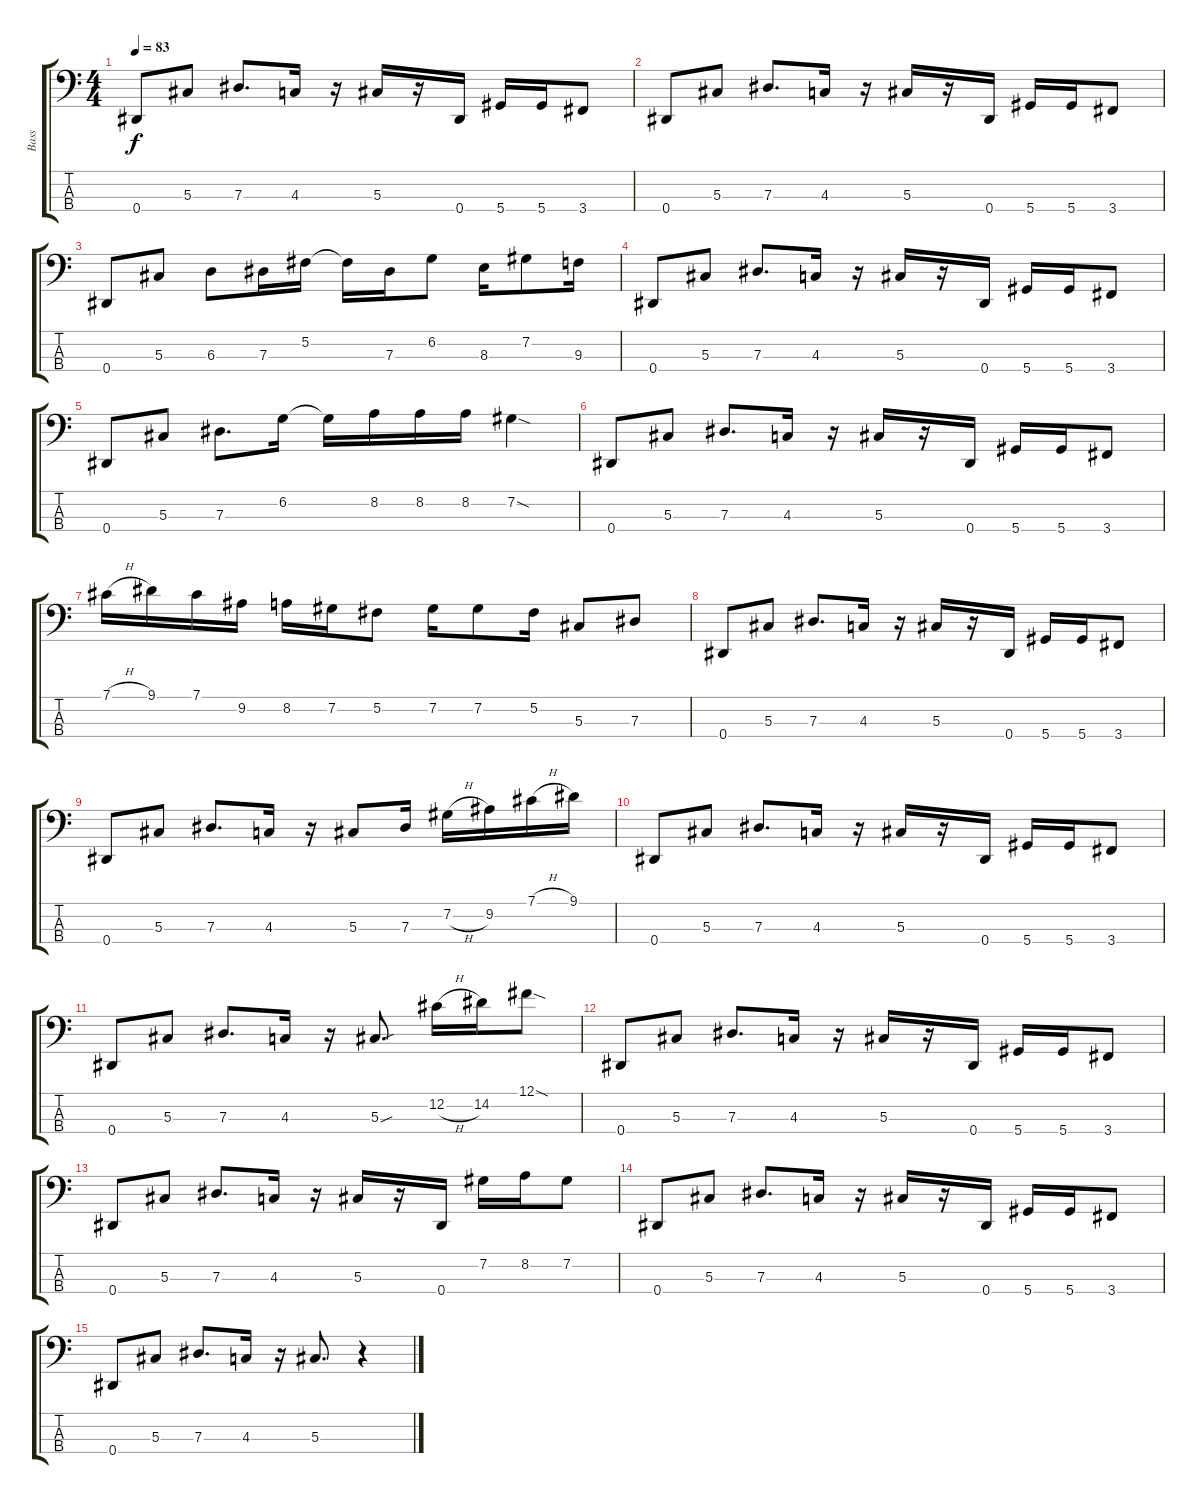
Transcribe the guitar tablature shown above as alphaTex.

\track ("Bass" "Bass") {instrument electricbasspick}
\staff {score tabs}
\tuning (Gb2 Db2 Ab1 Eb1) {hide}
\ts (4 4)
\tempo 83
\clef f4
\ks c
0.4.8{dy f} 5.3.8 7.3.8{d} 4.3.16 r.16 5.3.16 r.16 0.4.16 5.4.16 5.4.16 3.4.8 |
0.4.8 5.3.8 7.3.8{d} 4.3.16 r.16 5.3.16 r.16 0.4.16 5.4.16 5.4.16 3.4.8 |
0.4.8 5.3.8 6.3.8 7.3.16 5.2.16 5.2{t}.16 7.3.16 6.2.8 8.3.16 7.2.8 9.3.16 |
0.4.8 5.3.8 7.3.8{d} 4.3.16 r.16 5.3.16 r.16 0.4.16 5.4.16 5.4.16 3.4.8 |
0.4.8 5.3.8 7.3.8{d} 6.2.16 6.2{t}.16 8.2.16 8.2.16 8.2.16 7.2{sod}.4 |
0.4.8 5.3.8 7.3.8{d} 4.3.16 r.16 5.3.16 r.16 0.4.16 5.4.16 5.4.16 3.4.8 |
7.1{h}.16 9.1.16 7.1.16 9.2.16 8.2.16 7.2.16 5.2.8 7.2.16 7.2.8 5.2.16 5.3.8 7.3.8 |
0.4.8 5.3.8 7.3.8{d} 4.3.16 r.16 5.3.16 r.16 0.4.16 5.4.16 5.4.16 3.4.8 |
0.4.8 5.3.8 7.3.8{d} 4.3.16 r.16 5.3.8 7.3.16 7.2{h}.16 9.2.16 7.1{h}.16 9.1.16 |
0.4.8 5.3.8 7.3.8{d} 4.3.16 r.16 5.3.16 r.16 0.4.16 5.4.16 5.4.16 3.4.8 |
0.4.8 5.3.8 7.3.8{d} 4.3.16 r.16 5.3{sou}.8{d} 12.2{h}.16 14.2.16 12.1{sod}.8 |
0.4.8 5.3.8 7.3.8{d} 4.3.16 r.16 5.3.16 r.16 0.4.16 5.4.16 5.4.16 3.4.8 |
0.4.8 5.3.8 7.3.8{d} 4.3.16 r.16 5.3.16 r.16 0.4.16 7.2.16 8.2.16 7.2.8 |
0.4.8 5.3.8 7.3.8{d} 4.3.16 r.16 5.3.16 r.16 0.4.16 5.4.16 5.4.16 3.4.8 |
0.4.8 5.3.8 7.3.8{d} 4.3.16 r.16 5.3.8{d} r.4
